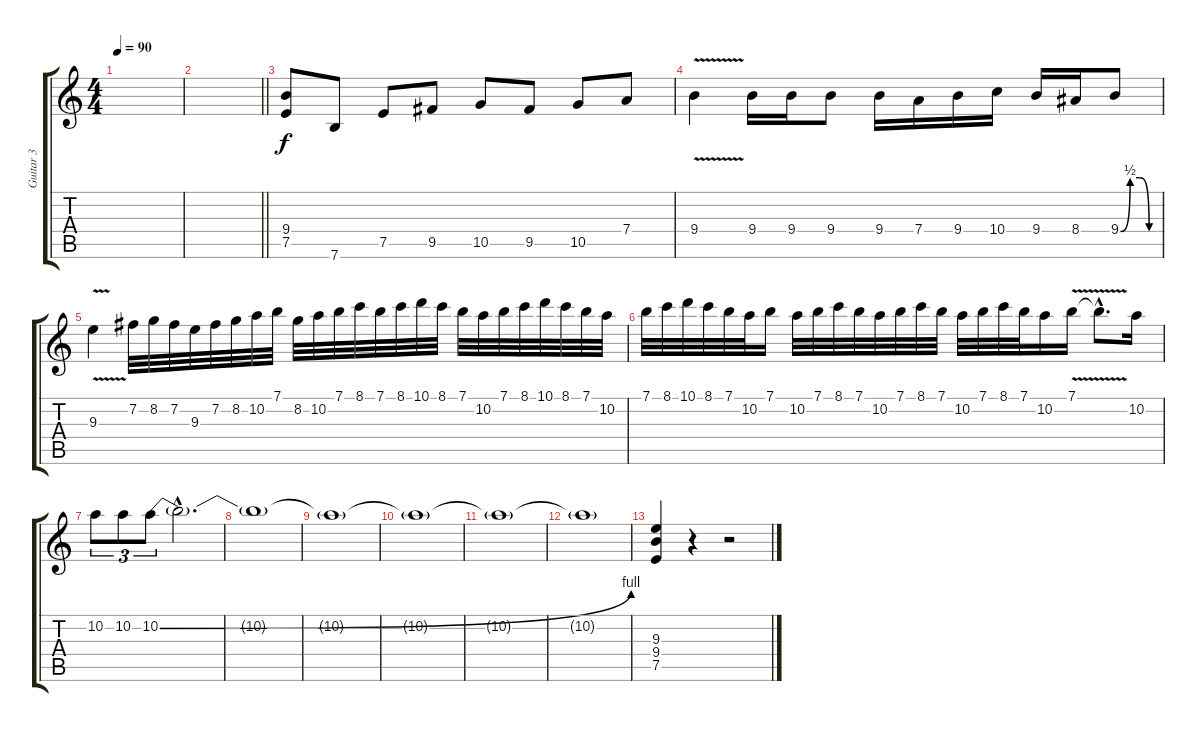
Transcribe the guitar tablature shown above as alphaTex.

\track ("Guitar 3" "Guitar 3") {instrument distortionguitar}
\staff {score tabs}
\tuning (E4 B3 G3 D3 A2 E2) {hide}
\ts (4 4)
\tempo 90
\clef g2
\ks c
|
\barLineRight lightlight
|
(9.4 7.5).8 7.6.8 7.5.8 9.5.8 10.5.8 9.5.8 10.5.8 7.4.8 |
9.4{v}.4 9.4.16 9.4.16 9.4.8 9.4.16 7.4.16 9.4.16 10.4.16 9.4.16 8.4.16 9.4{be (custom 0 0 15 2 30 2 45 0 60 0)}.8 |
9.3{v}.4 7.2.32 8.2.32 7.2.32 9.3.32 7.2.32 8.2.32 10.2.32 7.1.32 8.2.32 10.2.32 7.1.32 8.1.32 7.1.32 8.1.32 10.1.32 8.1.32 7.1.32 10.2.32 7.1.32 8.1.32 10.1.32 8.1.32 7.1.32 10.2.32 |
7.1.32 8.1.32 10.1.32 8.1.32 7.1.32 10.2.32 7.1.16 10.2.32 7.1.32 8.1.32 7.1.32 10.2.32 7.1.32 8.1.32 7.1.32 10.2.32 7.1.32 8.1.32 7.1.32 10.2.16 7.1{v}.16 7.1{hac t}.8{d} 10.2.16 |
10.2.8{tu (3 2)} 10.2.8{tu (3 2)} 10.2{be (bend 0 0 60 4)}.8{tu (3 2)} 10.2{hac t}.2{d} |
10.2{t}.1 |
10.2{t}.1 |
10.2{t}.1 |
10.2{t}.1 |
10.2{t}.1 |
(9.3 9.4 7.5).4 r.4 r.2
